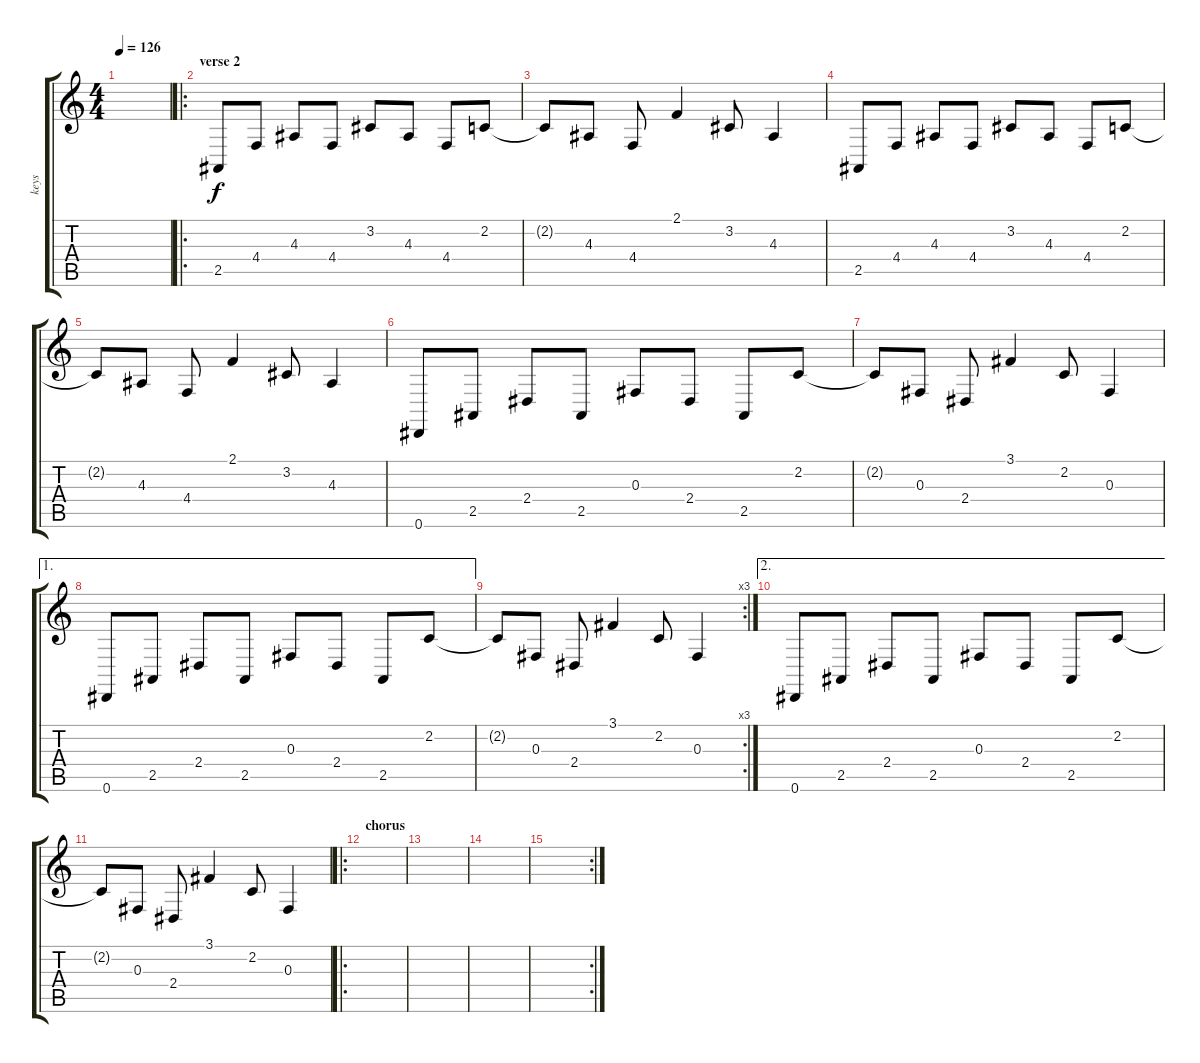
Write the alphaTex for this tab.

\track ("keys" "keys") {instrument pad2warm}
\staff {score tabs}
\tuning (Eb4 Bb3 Gb3 Db3 Ab2 Eb2) {hide}
\ts (4 4)
\tempo 126
\clef g2
\ks c
|
\ro
\section ("" "verse 2")
2.5.8 4.4.8 4.3.8 4.4.8 3.2.8 4.3.8 4.4.8 2.2.8 |
2.2{t}.8 4.3.8 4.4.8 2.1.4 3.2.8 4.3.4 |
2.5.8 4.4.8 4.3.8 4.4.8 3.2.8 4.3.8 4.4.8 2.2.8 |
2.2{t}.8 4.3.8 4.4.8 2.1.4 3.2.8 4.3.4 |
0.6.8 2.5.8 2.4.8 2.5.8 0.3.8 2.4.8 2.5.8 2.2.8 |
2.2{t}.8 0.3.8 2.4.8 3.1.4 2.2.8 0.3.4 |
\ae 1
0.6.8 2.5.8 2.4.8 2.5.8 0.3.8 2.4.8 2.5.8 2.2.8 |
\rc 3
2.2{t}.8 0.3.8 2.4.8 3.1.4 2.2.8 0.3.4 |
\ae 2
0.6.8 2.5.8 2.4.8 2.5.8 0.3.8 2.4.8 2.5.8 2.2.8 |
2.2{t}.8 0.3.8 2.4.8 3.1.4 2.2.8 0.3.4 |
\ro
\section ("" "chorus")
|
|
|
\rc 2
